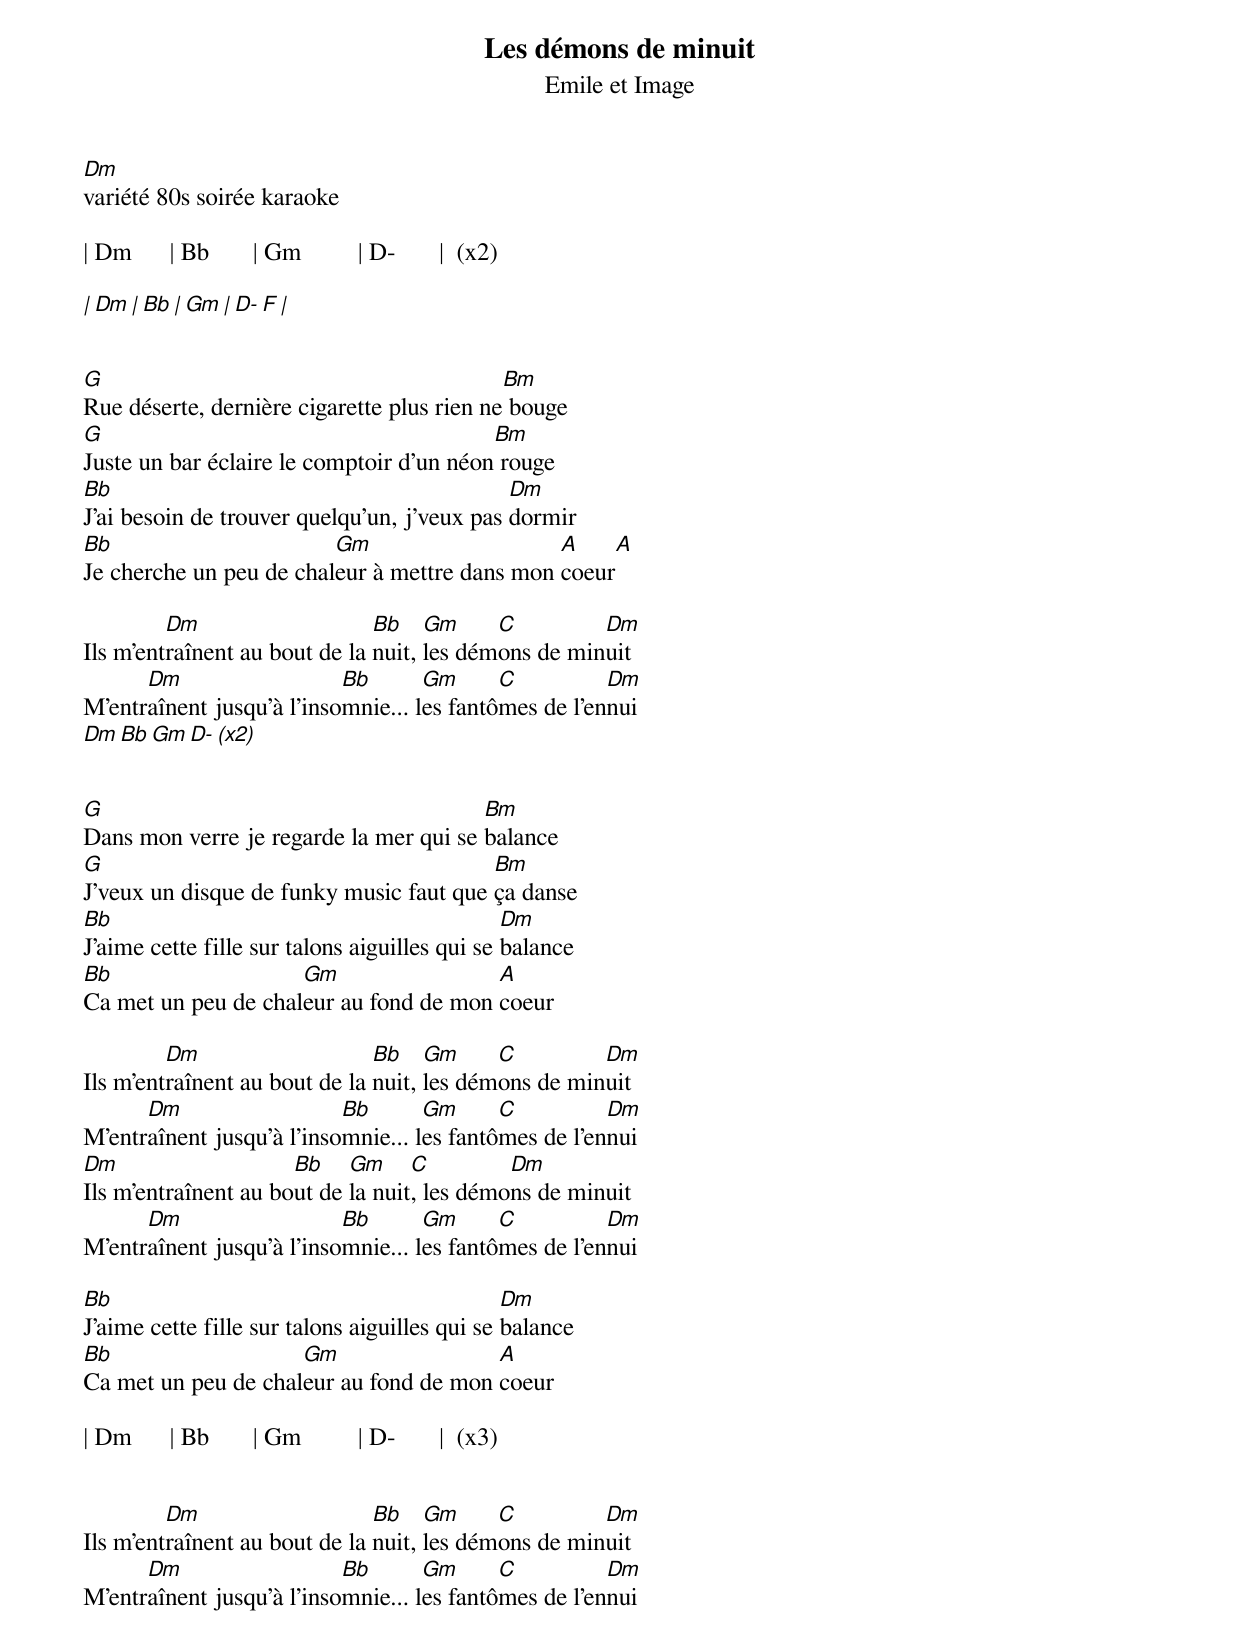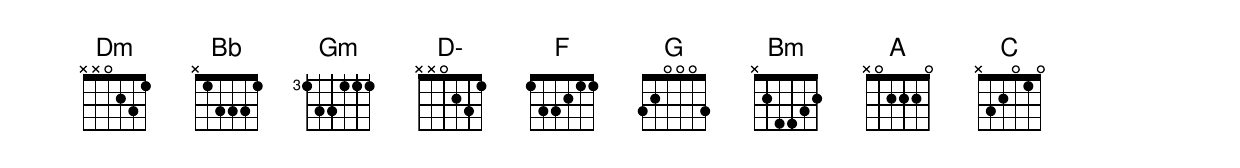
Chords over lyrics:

Les démons de minuit
Emile et Image
Dm
variété 80s soirée karaoke

| Dm      | Bb       | Gm         | D-       |  (x2)

| Dm      | Bb       |  Gm        | D-    F  |


G                                           Bm
Rue déserte, dernière cigarette plus rien ne bouge
G                                         Bm
Juste un bar éclaire le comptoir d'un néon rouge
Bb                                           Dm
J'ai besoin de trouver quelqu'un, j'veux pas dormir
Bb                       Gm                    A      A
Je cherche un peu de chaleur à mettre dans mon coeur

         Dm                    Bb    Gm     C         Dm
Ils m'entraînent au bout de la nuit, les démons de minuit
      Dm                   Bb       Gm      C          Dm
M'entraînent jusqu'à l'insomnie... les fantômes de l'ennui
Dm       Bb         Gm           D-        (x2)


G                                       Bm
Dans mon verre je regarde la mer qui se balance
G                                        Bm
J'veux un disque de funky music faut que ça danse
Bb                                             Dm
J'aime cette fille sur talons aiguilles qui se balance
Bb                   Gm                 A
Ca met un peu de chaleur au fond de mon coeur

         Dm                    Bb    Gm     C         Dm
Ils m'entraînent au bout de la nuit, les démons de minuit
      Dm                   Bb       Gm      C          Dm
M'entraînent jusqu'à l'insomnie... les fantômes de l'ennui
Dm                    Bb    Gm     C         Dm
Ils m'entraînent au bout de la nuit, les démons de minuit
      Dm                   Bb       Gm      C          Dm
M'entraînent jusqu'à l'insomnie... les fantômes de l'ennui

Bb                                             Dm
J'aime cette fille sur talons aiguilles qui se balance
Bb                   Gm                 A
Ca met un peu de chaleur au fond de mon coeur

| Dm      | Bb       | Gm         | D-       |  (x3)


         Dm                    Bb    Gm     C         Dm
Ils m'entraînent au bout de la nuit, les démons de minuit
      Dm                   Bb       Gm      C          Dm
M'entraînent jusqu'à l'insomnie... les fantômes de l'ennui
